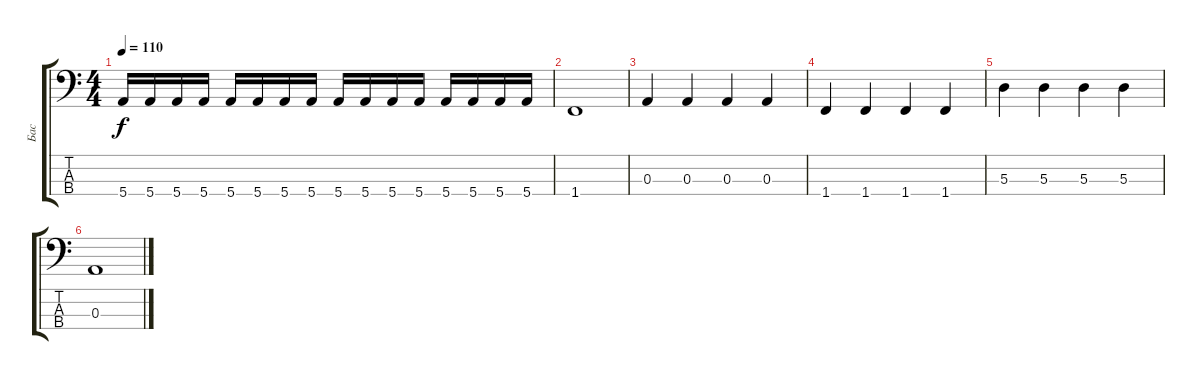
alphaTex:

\track ("Бас" "Бас") {instrument electricbassfinger}
\staff {score tabs}
\tuning (G2 D2 A1 E1) {hide}
\ts (4 4)
\tempo 110
\clef f4
\ks c
5.4.16{dy f} 5.4.16 5.4.16 5.4.16 5.4.16 5.4.16 5.4.16 5.4.16 5.4.16 5.4.16 5.4.16 5.4.16 5.4.16 5.4.16 5.4.16 5.4.16 |
1.4.1 |
0.3.4 0.3.4 0.3.4 0.3.4 |
1.4.4 1.4.4 1.4.4 1.4.4 |
5.3.4 5.3.4 5.3.4 5.3.4 |
0.3.1
